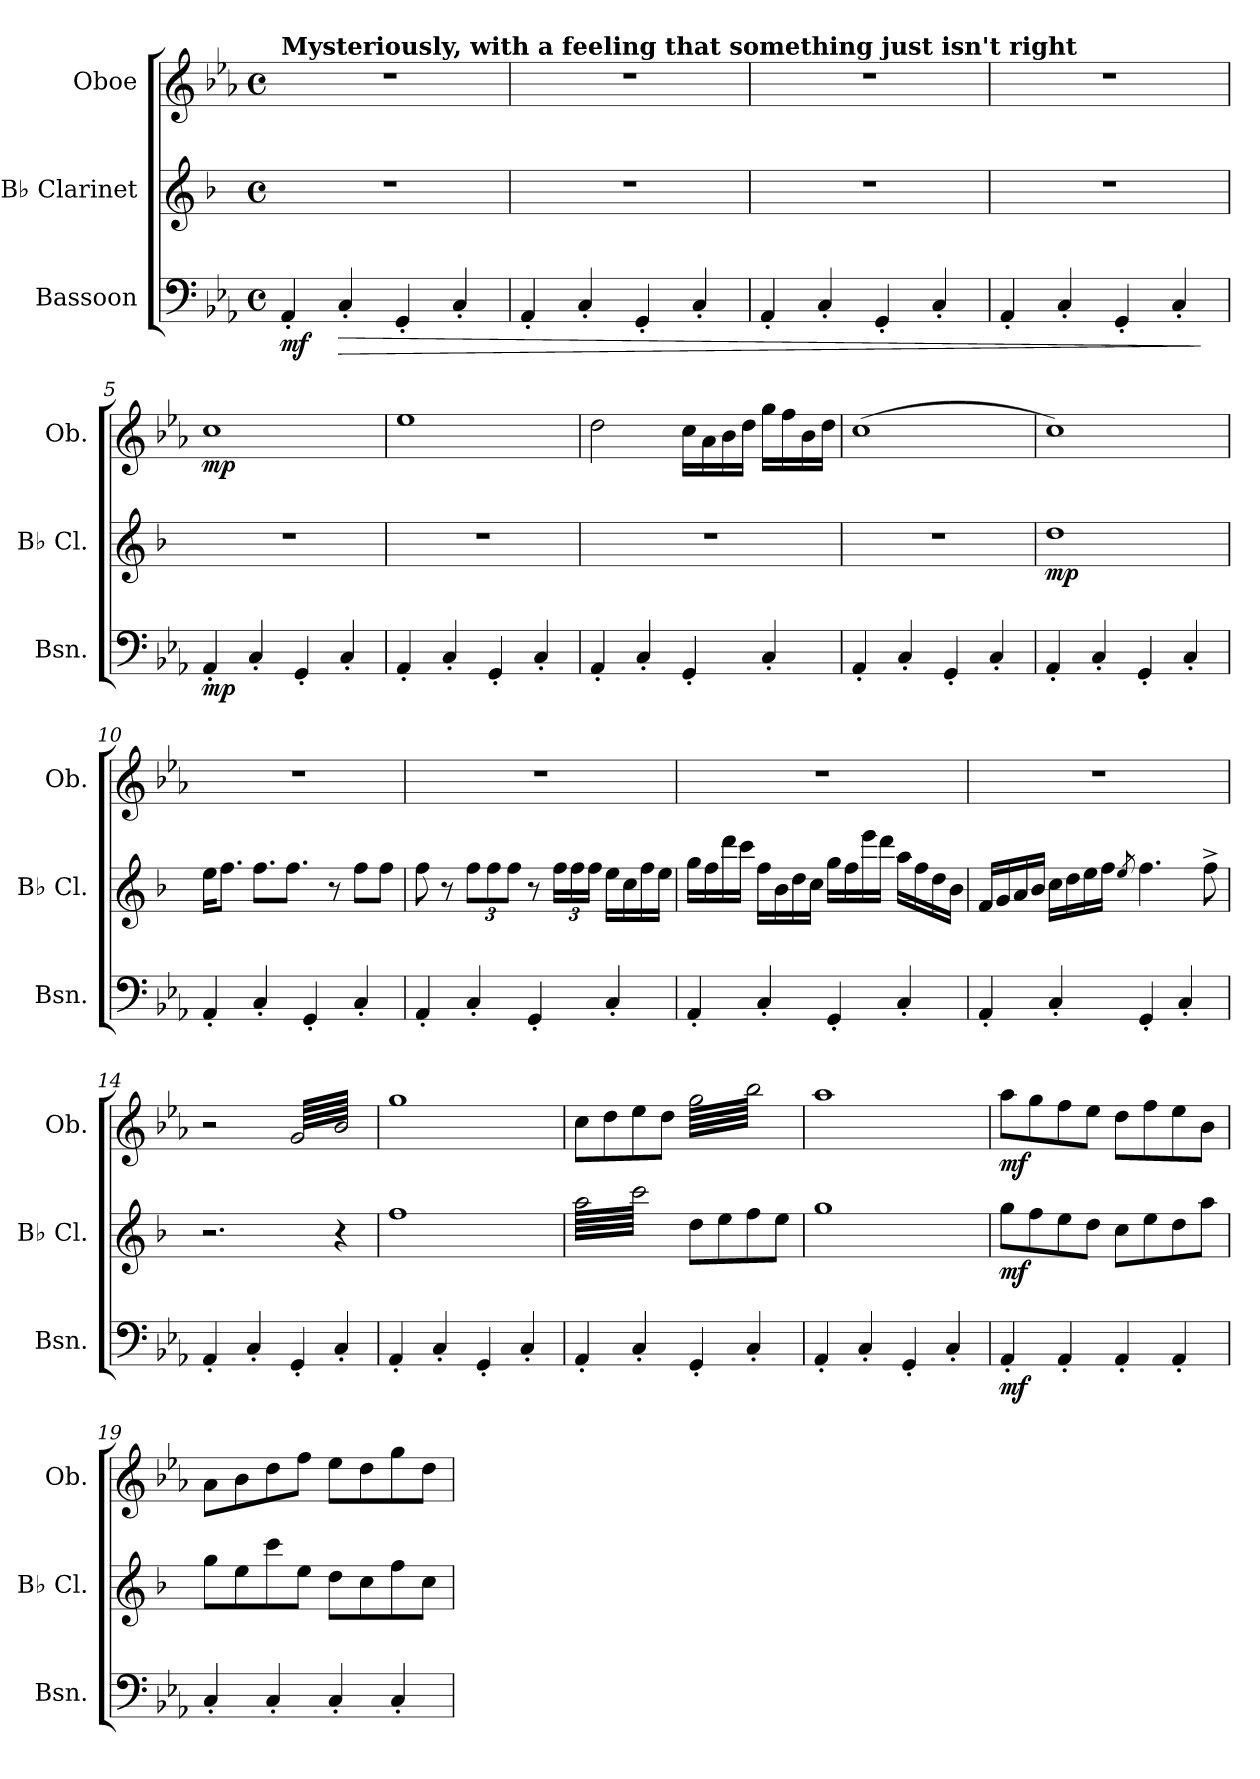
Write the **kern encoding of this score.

**kern	**dynam	**kern	**dynam	**kern	**dynam
*part3	*part3	*part2	*part2	*part1	*part1
*staff3	*staff3	*staff2	*staff2	*staff1	*staff1
*I"Bassoon	*	*I"B♭ Clarinet	*	*I"Oboe	*
*I'Bsn.	*	*I'B♭ Cl.	*	*I'Ob.	*
*clefF4	*	*clefG2	*	*clefG2	*
*	*	*ITrd1c2	*	*	*
*k[b-e-a-]	*	*k[b-e-a-]	*	*k[b-e-a-]	*
*M4/4	*	*M4/4	*	*M4/4	*
*met(c)	*	*met(c)	*	*met(c)	*
*MM110	*	*MM110	*	*MM110	*
=1	=1	=1	=1	=1	=1
!	!	!	!	!LO:TX:a:B:t=Mysteriously, with a feeling that something just isn't right	!
!	!LO:DY:b	!	!	!	!
4AA-'/	mf	1r	.	1r	.
!	!LO:HP:b	!	!	!	!
4C'/	>	.	.	.	.
4GG'/	.	.	.	.	.
4C'/	.	.	.	.	.
=2	=2	=2	=2	=2	=2
4AA-'/	.	1r	.	1r	.
4C'/	.	.	.	.	.
4GG'/	.	.	.	.	.
4C'/	.	.	.	.	.
=3	=3	=3	=3	=3	=3
4AA-'/	.	1r	.	1r	.
4C'/	.	.	.	.	.
4GG'/	.	.	.	.	.
4C'/	.	.	.	.	.
=4	=4	=4	=4	=4	=4
4AA-'/	.	1r	.	1r	.
4C'/	.	.	.	.	.
4GG'/	.	.	.	.	.
4C'/	.	.	.	.	.
.	]	.	.	.	.
=5	=5	=5	=5	=5	=5
!	!LO:DY:b	!	!	!	!LO:DY:b
4AA-'/	mp	1r	.	1cc	mp
4C'/	.	.	.	.	.
4GG'/	.	.	.	.	.
4C'/	.	.	.	.	.
=6	=6	=6	=6	=6	=6
4AA-'/	.	1r	.	1ee-	.
4C'/	.	.	.	.	.
4GG'/	.	.	.	.	.
4C'/	.	.	.	.	.
!!LO:LB:g=z
=7	=7	=7	=7	=7	=7
4AA-'/	.	1r	.	2dd\	.
4C'/	.	.	.	.	.
4GG'/	.	.	.	16cc\LL	.
.	.	.	.	16a-\	.
.	.	.	.	16b-\	.
.	.	.	.	16dd\JJ	.
4C'/	.	.	.	16gg\LL	.
.	.	.	.	16ff\	.
.	.	.	.	16b-\	.
.	.	.	.	16dd\JJ	.
=8	=8	=8	=8	=8	=8
4AA-'/	.	1r	.	(1cc	.
4C'/	.	.	.	.	.
4GG'/	.	.	.	.	.
4C'/	.	.	.	.	.
=9	=9	=9	=9	=9	=9
!	!	!	!LO:DY:b	!	!
4AA-'/	.	1cc	mp	1cc)	.
4C'/	.	.	.	.	.
4GG'/	.	.	.	.	.
4C'/	.	.	.	.	.
=10	=10	=10	=10	=10	=10
4AA-'/	.	16dd\KL	.	1r	.
.	.	8.ee-\J	.	.	.
4C'/	.	8.ee-\L	.	.	.
.	.	8.ee-\J	.	.	.
4GG'/	.	.	.	.	.
.	.	8r	.	.	.
4C'/	.	8ee-\L	.	.	.
.	.	8ee-\J	.	.	.
=11	=11	=11	=11	=11	=11
4AA-'/	.	8ee-\	.	1r	.
.	.	8r	.	.	.
*	*	*Xbrackettup	*	*	*
4C'/	.	12ee-\L	.	.	.
.	.	12ee-\	.	.	.
.	.	12ee-\J	.	.	.
4GG'/	.	8r	.	.	.
.	.	24ee-\LL	.	.	.
.	.	24ee-\	.	.	.
.	.	24ee-\JJ	.	.	.
4C'/	.	16dd\LL	.	.	.
.	.	16b-\	.	.	.
.	.	16ee-\	.	.	.
.	.	16dd\JJ	.	.	.
!!LO:LB:g=z
=12	=12	=12	=12	=12	=12
4AA-'/	.	16ff\LL	.	1r	.
.	.	16ee-\	.	.	.
.	.	16ccc\	.	.	.
.	.	16bb-\JJ	.	.	.
4C'/	.	16ee-\LL	.	.	.
.	.	16a-\	.	.	.
.	.	16cc\	.	.	.
.	.	16b-\JJ	.	.	.
4GG'/	.	16ff\LL	.	.	.
.	.	16ee-\	.	.	.
.	.	16ddd\	.	.	.
.	.	16ccc\JJ	.	.	.
4C'/	.	16gg\LL	.	.	.
.	.	16ee-\	.	.	.
.	.	16cc\	.	.	.
.	.	16a-\JJ	.	.	.
=13	=13	=13	=13	=13	=13
4AA-'/	.	16e-/LL	.	1r	.
.	.	16f/	.	.	.
.	.	16g/	.	.	.
.	.	16a-/JJ	.	.	.
4C'/	.	16b-\LL	.	.	.
.	.	16cc\	.	.	.
.	.	16dd\	.	.	.
.	.	16ee-\JJ	.	.	.
.	.	8qdd/	.	.	.
4GG'/	.	4.ee-\	.	.	.
4C'/	.	.	.	.	.
.	.	8ee-^\	.	.	.
=14	=14	=14	=14	=14	=14
4AA-'/	.	2.r	.	2r	.
4C'/	.	.	.	.	.
*	*	*	*	*tremolo	*
4GG'/	.	.	.	64g/LLLL	.
.	.	.	.	64b-\	.
.	.	.	.	64g/	.
.	.	.	.	64b-\	.
.	.	.	.	64g/	.
.	.	.	.	64b-\	.
.	.	.	.	64g/	.
.	.	.	.	64b-\	.
.	.	.	.	64g/	.
.	.	.	.	64b-\	.
.	.	.	.	64g/	.
.	.	.	.	64b-\	.
.	.	.	.	64g/	.
.	.	.	.	64b-\	.
.	.	.	.	64g/	.
.	.	.	.	64b-\	.
4C'/	.	4r	.	64g/	.
.	.	.	.	64b-\	.
.	.	.	.	64g/	.
.	.	.	.	64b-\	.
.	.	.	.	64g/	.
.	.	.	.	64b-\	.
.	.	.	.	64g/	.
.	.	.	.	64b-\	.
.	.	.	.	64g/	.
.	.	.	.	64b-\	.
.	.	.	.	64g/	.
.	.	.	.	64b-\	.
.	.	.	.	64g/	.
.	.	.	.	64b-\	.
.	.	.	.	64g/	.
.	.	.	.	64b-\JJJJ	.
*	*	*	*	*Xtremolo	*
=15	=15	=15	=15	=15	=15
4AA-'/	.	1ee-	.	1gg	.
.	.	.	.	.	.
.	.	.	.	.	.
.	.	.	.	.	.
.	.	.	.	.	.
.	.	.	.	.	.
.	.	.	.	.	.
.	.	.	.	.	.
.	.	.	.	.	.
.	.	.	.	.	.
.	.	.	.	.	.
.	.	.	.	.	.
.	.	.	.	.	.
.	.	.	.	.	.
.	.	.	.	.	.
.	.	.	.	.	.
4C'/	.	.	.	.	.
4GG'/	.	.	.	.	.
4C'/	.	.	.	.	.
!!LO:PB:g=z
=16	=16	=16	=16	=16	=16
*	*	*brackettup	*	*	*
*	*	*tremolo	*	*	*
4AA-'/	.	64gg\LLLL	.	8cc\L	.
.	.	64bb-\	.	.	.
.	.	64gg\	.	.	.
.	.	64bb-\	.	.	.
.	.	64gg\	.	.	.
.	.	64bb-\	.	.	.
.	.	64gg\	.	.	.
.	.	64bb-\	.	.	.
.	.	64gg\	.	8dd\	.
.	.	64bb-\	.	.	.
.	.	64gg\	.	.	.
.	.	64bb-\	.	.	.
.	.	64gg\	.	.	.
.	.	64bb-\	.	.	.
.	.	64gg\	.	.	.
.	.	64bb-\	.	.	.
4C'/	.	64gg\	.	8ee-\	.
.	.	64bb-\	.	.	.
.	.	64gg\	.	.	.
.	.	64bb-\	.	.	.
.	.	64gg\	.	.	.
.	.	64bb-\	.	.	.
.	.	64gg\	.	.	.
.	.	64bb-\	.	.	.
.	.	64gg\	.	8dd\J	.
.	.	64bb-\	.	.	.
.	.	64gg\	.	.	.
.	.	64bb-\	.	.	.
.	.	64gg\	.	.	.
.	.	64bb-\	.	.	.
.	.	64gg\	.	.	.
.	.	64bb-\JJJJ	.	.	.
*	*	*Xtremolo	*	*	*
*	*	*	*	*tremolo	*
4GG'/	.	8cc\L	.	64gg\LLLL	.
.	.	.	.	64bb-\	.
.	.	.	.	64gg\	.
.	.	.	.	64bb-\	.
.	.	.	.	64gg\	.
.	.	.	.	64bb-\	.
.	.	.	.	64gg\	.
.	.	.	.	64bb-\	.
.	.	8dd\	.	64gg\	.
.	.	.	.	64bb-\	.
.	.	.	.	64gg\	.
.	.	.	.	64bb-\	.
.	.	.	.	64gg\	.
.	.	.	.	64bb-\	.
.	.	.	.	64gg\	.
.	.	.	.	64bb-\	.
4C'/	.	8ee-\	.	64gg\	.
.	.	.	.	64bb-\	.
.	.	.	.	64gg\	.
.	.	.	.	64bb-\	.
.	.	.	.	64gg\	.
.	.	.	.	64bb-\	.
.	.	.	.	64gg\	.
.	.	.	.	64bb-\	.
.	.	8dd\J	.	64gg\	.
.	.	.	.	64bb-\	.
.	.	.	.	64gg\	.
.	.	.	.	64bb-\	.
.	.	.	.	64gg\	.
.	.	.	.	64bb-\	.
.	.	.	.	64gg\	.
.	.	.	.	64bb-\JJJJ	.
*	*	*	*	*Xtremolo	*
=17	=17	=17	=17	=17	=17
4AA-'/	.	1ff	.	1aa-	.
.	.	.	.	.	.
.	.	.	.	.	.
.	.	.	.	.	.
.	.	.	.	.	.
.	.	.	.	.	.
.	.	.	.	.	.
.	.	.	.	.	.
.	.	.	.	.	.
.	.	.	.	.	.
.	.	.	.	.	.
.	.	.	.	.	.
.	.	.	.	.	.
.	.	.	.	.	.
.	.	.	.	.	.
.	.	.	.	.	.
4C'/	.	.	.	.	.
4GG'/	.	.	.	.	.
4C'/	.	.	.	.	.
=18	=18	=18	=18	=18	=18
!	!LO:DY:b	!	!LO:DY:b	!	!LO:DY:b
4AA-'/	mf	8ff\L	mf	8aa-\L	mf
.	.	8ee-\	.	8gg\	.
4AA-'/	.	8dd\	.	8ff\	.
.	.	8cc\J	.	8ee-\J	.
4AA-'/	.	8b-\L	.	8dd\L	.
.	.	8dd\	.	8ff\	.
4AA-'/	.	8cc\	.	8ee-\	.
.	.	8gg\J	.	8b-\J	.
=19	=19	=19	=19	=19	=19
4C'/	.	8ff\L	.	8a-\L	.
.	.	8dd\	.	8b-\	.
4C'/	.	8bb-\	.	8dd\	.
.	.	8dd\J	.	8ff\J	.
4C'/	.	8cc\L	.	8ee-\L	.
.	.	8b-\	.	8dd\	.
4C'/	.	8ee-\	.	8gg\	.
.	.	8b-\J	.	8dd\J	.
=	=	=	=	=	=
*-	*-	*-	*-	*-	*-
